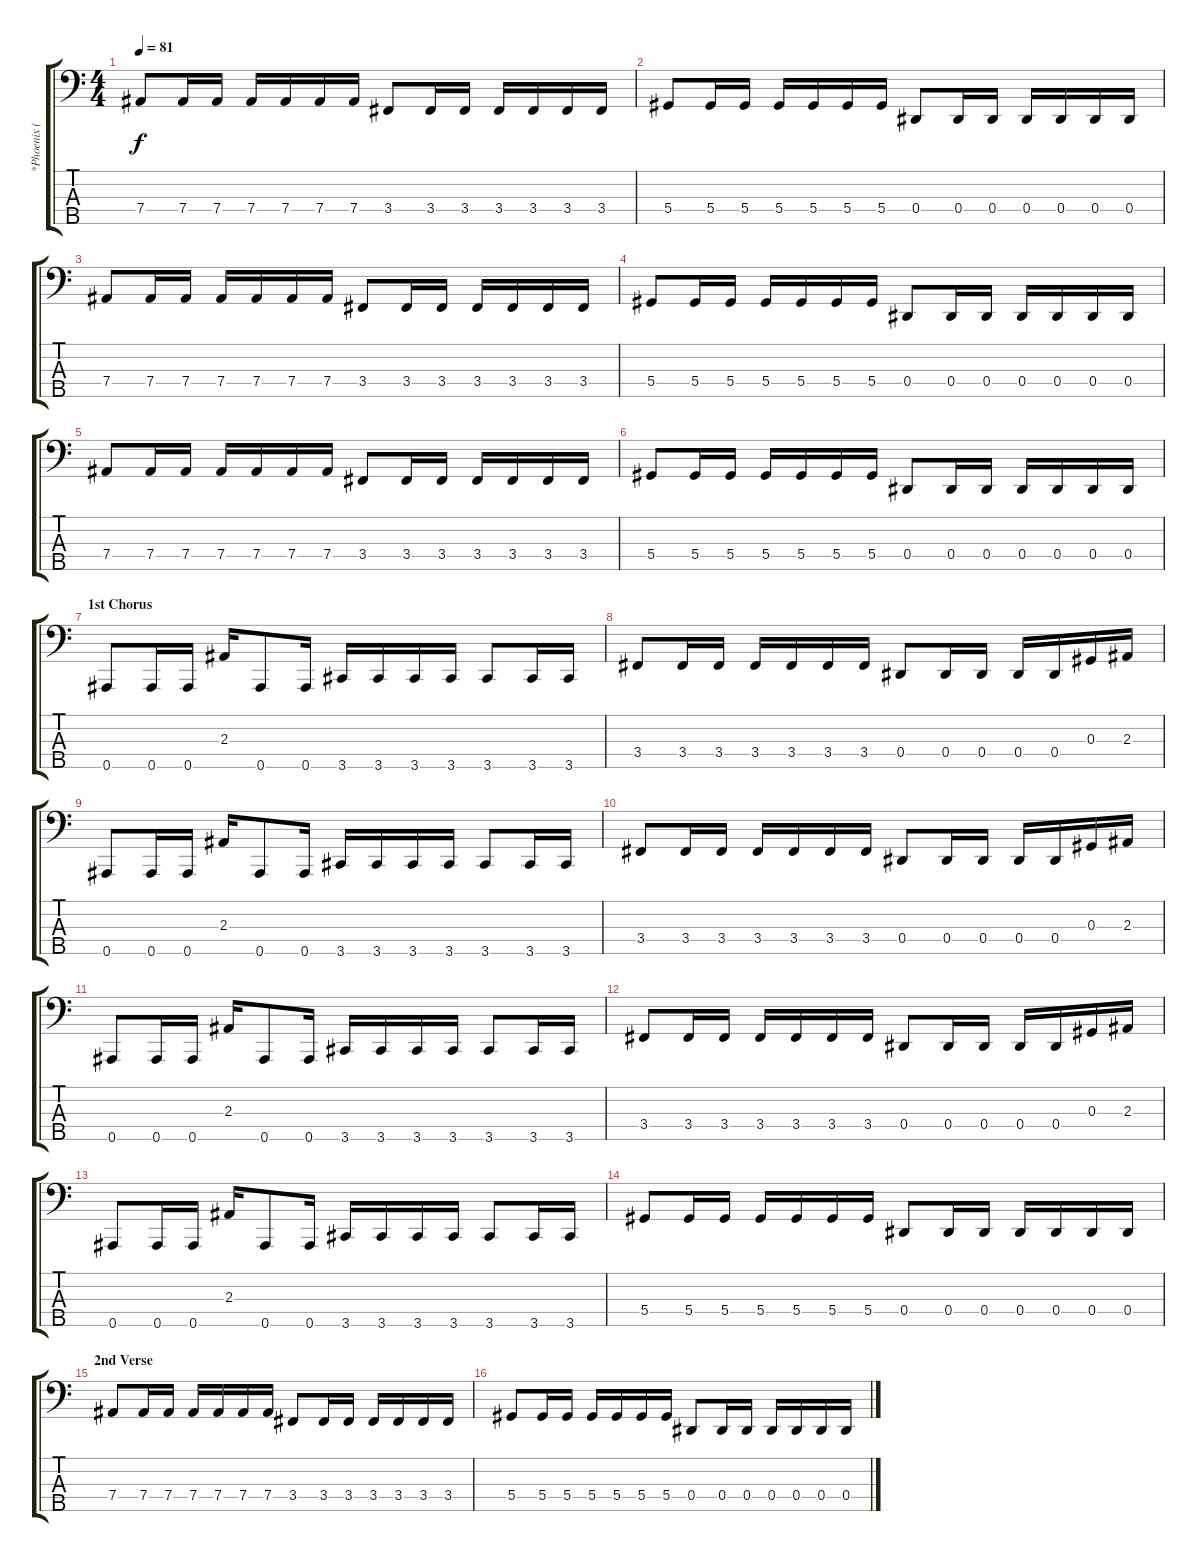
\track ("*Phoenix (Bass)" "*Phoenix (") {instrument electricbassfinger}
\staff {score tabs}
\tuning (Gb2 Db2 Ab1 Eb1 Bb0) {hide}
\ts (4 4)
\tempo 81
\clef f4
\ks c
7.4.8{dy f volume 12 instrument electricbasspick} 7.4.16 7.4.16 7.4.16 7.4.16 7.4.16 7.4.16 3.4.8 3.4.16 3.4.16 3.4.16 3.4.16 3.4.16 3.4.16 |
5.4.8{volume 12 instrument electricbasspick} 5.4.16 5.4.16 5.4.16 5.4.16 5.4.16 5.4.16 0.4.8 0.4.16 0.4.16 0.4.16 0.4.16 0.4.16 0.4.16 |
7.4.8{volume 12 instrument electricbasspick} 7.4.16 7.4.16 7.4.16 7.4.16 7.4.16 7.4.16 3.4.8 3.4.16 3.4.16 3.4.16 3.4.16 3.4.16 3.4.16 |
5.4.8{volume 12 instrument electricbasspick} 5.4.16 5.4.16 5.4.16 5.4.16 5.4.16 5.4.16 0.4.8 0.4.16 0.4.16 0.4.16 0.4.16 0.4.16 0.4.16 |
7.4.8{volume 12 instrument electricbasspick} 7.4.16 7.4.16 7.4.16 7.4.16 7.4.16 7.4.16 3.4.8 3.4.16 3.4.16 3.4.16 3.4.16 3.4.16 3.4.16 |
5.4.8{volume 12 instrument electricbasspick} 5.4.16 5.4.16 5.4.16 5.4.16 5.4.16 5.4.16 0.4.8 0.4.16 0.4.16 0.4.16 0.4.16 0.4.16 0.4.16 |
\section ("" "1st Chorus")
0.5.8{volume 16 instrument electricbassfinger} 0.5.16 0.5.16 2.3.16 0.5.8 0.5.16 3.5.16 3.5.16 3.5.16 3.5.16 3.5.8 3.5.16 3.5.16 |
3.4.8 3.4.16 3.4.16 3.4.16 3.4.16 3.4.16 3.4.16 0.4.8 0.4.16 0.4.16 0.4.16 0.4.16 0.3.16 2.3.16 |
0.5.8{volume 16 instrument electricbassfinger} 0.5.16 0.5.16 2.3.16 0.5.8 0.5.16 3.5.16 3.5.16 3.5.16 3.5.16 3.5.8 3.5.16 3.5.16 |
3.4.8 3.4.16 3.4.16 3.4.16 3.4.16 3.4.16 3.4.16 0.4.8 0.4.16 0.4.16 0.4.16 0.4.16 0.3.16 2.3.16 |
0.5.8{volume 16 instrument electricbassfinger} 0.5.16 0.5.16 2.3.16 0.5.8 0.5.16 3.5.16 3.5.16 3.5.16 3.5.16 3.5.8 3.5.16 3.5.16 |
3.4.8 3.4.16 3.4.16 3.4.16 3.4.16 3.4.16 3.4.16 0.4.8 0.4.16 0.4.16 0.4.16 0.4.16 0.3.16 2.3.16 |
0.5.8{volume 16 instrument electricbassfinger} 0.5.16 0.5.16 2.3.16 0.5.8 0.5.16 3.5.16 3.5.16 3.5.16 3.5.16 3.5.8 3.5.16 3.5.16 |
5.4.8 5.4.16 5.4.16 5.4.16 5.4.16 5.4.16 5.4.16 0.4.8 0.4.16 0.4.16 0.4.16 0.4.16 0.4.16 0.4.16 |
\section ("" "2nd Verse")
7.4.8{volume 12 instrument electricbasspick} 7.4.16 7.4.16 7.4.16 7.4.16 7.4.16 7.4.16 3.4.8 3.4.16 3.4.16 3.4.16 3.4.16 3.4.16 3.4.16 |
5.4.8{volume 12 instrument electricbasspick} 5.4.16 5.4.16 5.4.16 5.4.16 5.4.16 5.4.16 0.4.8 0.4.16 0.4.16 0.4.16 0.4.16 0.4.16 0.4.16
